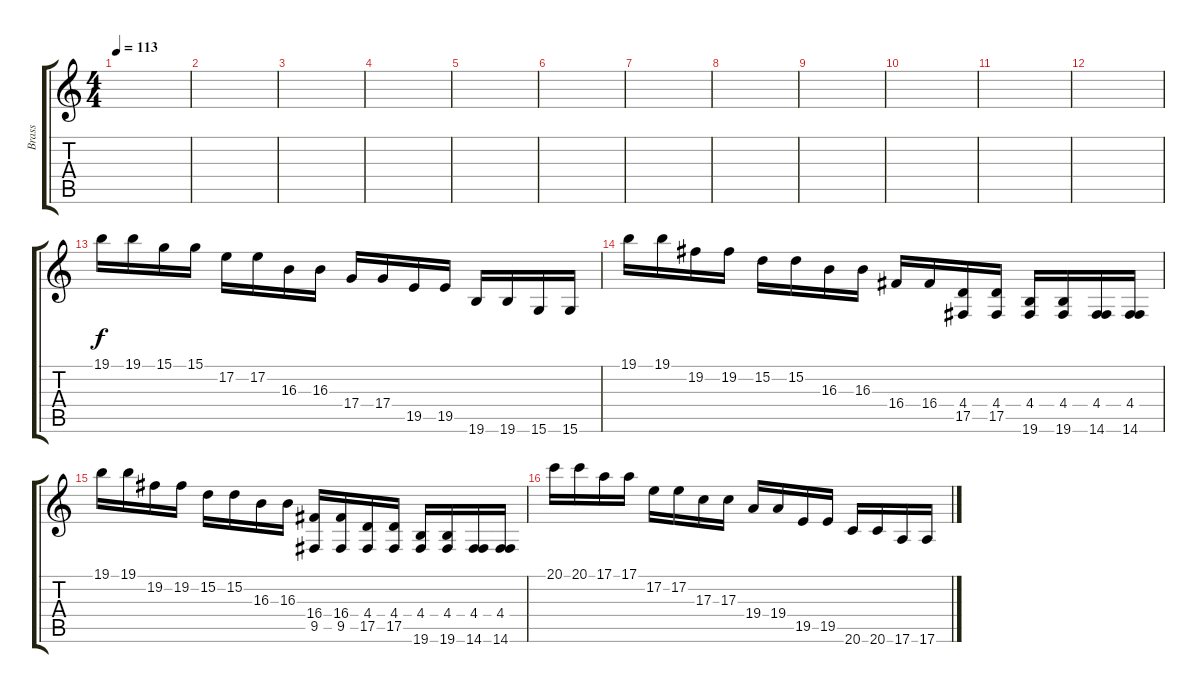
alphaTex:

\track ("Brass" "Brass") {instrument frenchhorn}
\staff {score tabs}
\tuning (E4 B3 G3 D3 A2 E2) {hide}
\ts (4 4)
\tempo 113
\clef g2
\ks c
|
|
|
|
|
|
|
|
|
|
|
|
19.1.16 19.1.16 15.1.16 15.1.16 17.2.16 17.2.16 16.3.16 16.3.16 17.4.16 17.4.16 19.5.16 19.5.16 19.6.16 19.6.16 15.6.16 15.6.16 |
19.1.16 19.1.16 19.2.16 19.2.16 15.2.16 15.2.16 16.3.16 16.3.16 16.4.16 16.4.16 (4.4 17.5).16 (4.4 17.5).16 (4.4 19.6).16 (4.4 19.6).16 (4.4 14.6).16 (4.4 14.6).16 |
19.1.16 19.1.16 19.2.16 19.2.16 15.2.16 15.2.16 16.3.16 16.3.16 (16.4 9.5).16 (16.4 9.5).16 (4.4 17.5).16 (4.4 17.5).16 (4.4 19.6).16 (4.4 19.6).16 (4.4 14.6).16 (4.4 14.6).16 |
20.1.16 20.1.16 17.1.16 17.1.16 17.2.16 17.2.16 17.3.16 17.3.16 19.4.16 19.4.16 19.5.16 19.5.16 20.6.16 20.6.16 17.6.16 17.6.16
